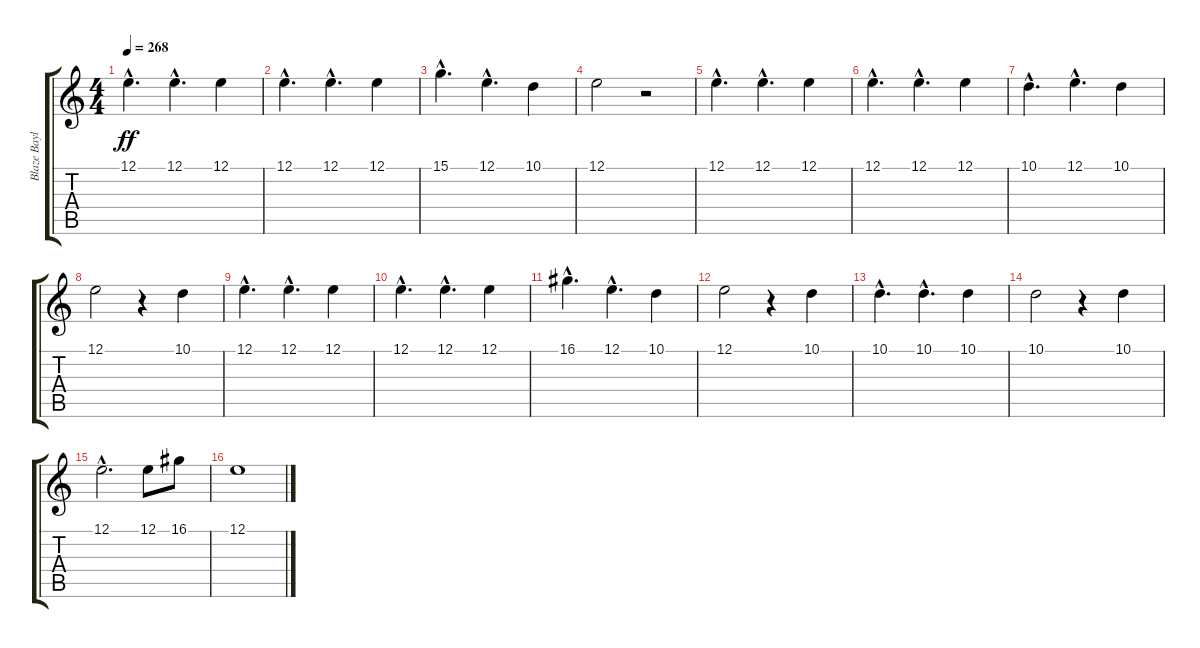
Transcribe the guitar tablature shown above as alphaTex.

\track ("Blaze Bayley" "Blaze Bayl") {instrument voiceoohs}
\staff {score tabs}
\tuning (E4 B3 G3 D3 A2 E2) {hide}
\ts (4 4)
\tempo 268
\clef g2
\ks c
12.1{hac}.4{d dy ff} 12.1{hac}.4{d} 12.1.4 |
12.1{hac}.4{d} 12.1{hac}.4{d} 12.1.4 |
15.1{hac}.4{d} 12.1{hac}.4{d} 10.1.4 |
12.1.2 r.2 |
12.1{hac}.4{d} 12.1{hac}.4{d} 12.1.4 |
12.1{hac}.4{d} 12.1{hac}.4{d} 12.1.4 |
10.1{hac}.4{d} 12.1{hac}.4{d} 10.1.4 |
12.1.2 r.4 10.1.4 |
12.1{hac}.4{d} 12.1{hac}.4{d} 12.1.4 |
12.1{hac}.4{d} 12.1{hac}.4{d} 12.1.4 |
16.1{hac}.4{d} 12.1{hac}.4{d} 10.1.4 |
12.1.2 r.4 10.1.4 |
10.1{hac}.4{d} 10.1{hac}.4{d} 10.1.4 |
10.1.2 r.4 10.1.4 |
12.1{hac}.2{d} 12.1.8 16.1.8 |
12.1.1
